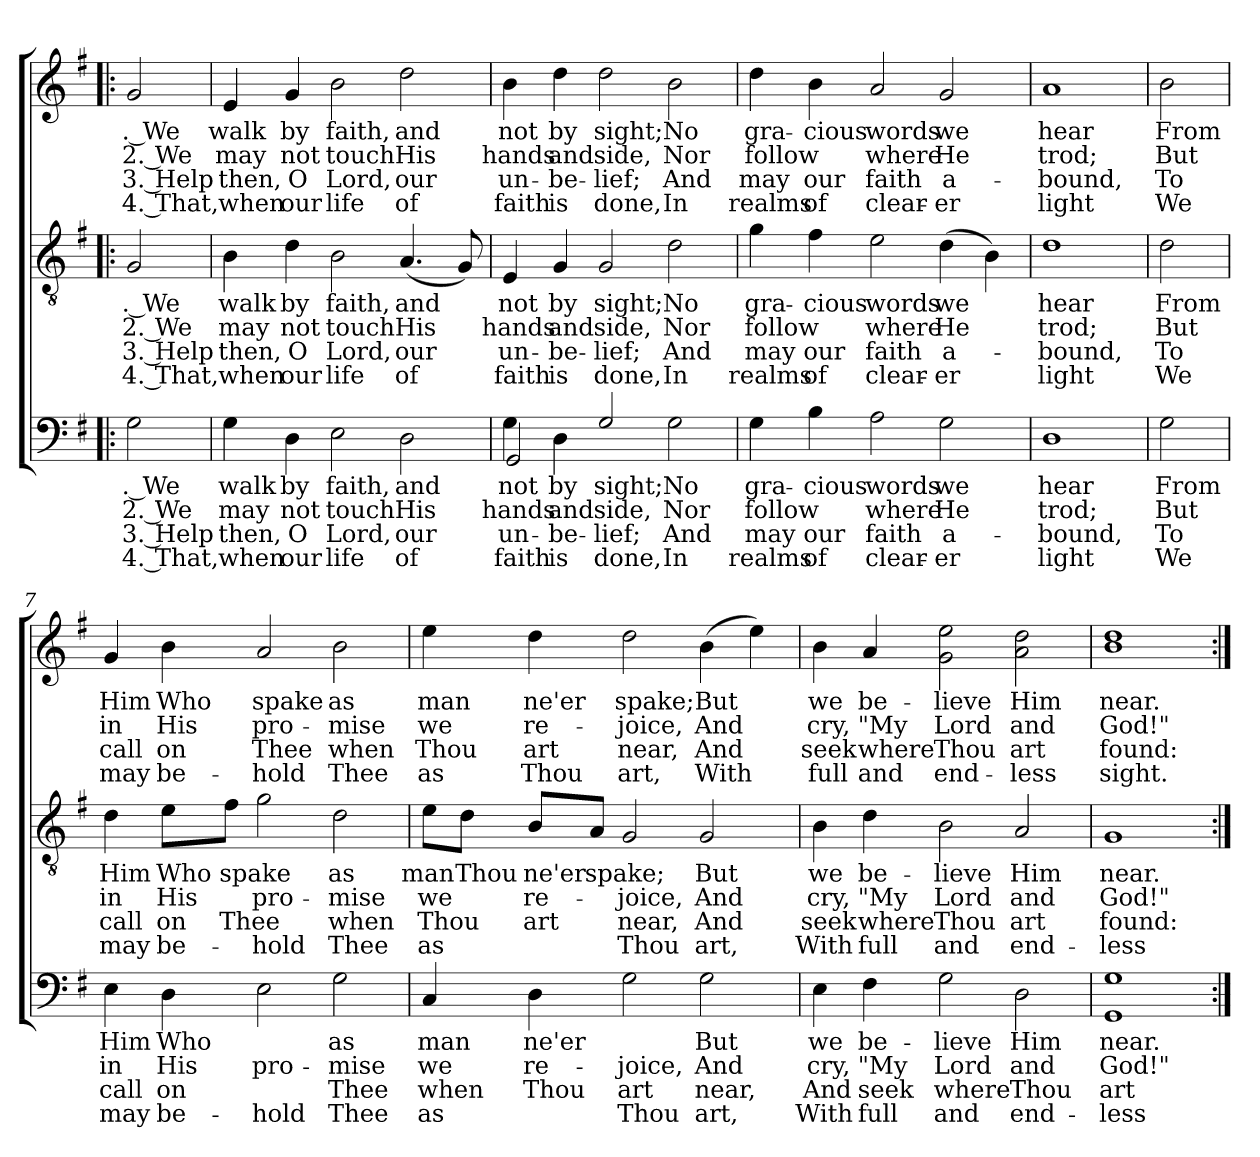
**kern	**text	**text	**text	**text	**kern	**text	**text	**text	**text	**kern	**text	**text	**text	**text
*part3	*part3	*part3	*part3	*part3	*part2	*part2	*part2	*part2	*part2	*part1	*part1	*part1	*part1	*part1
*staff3	*staff3	*staff3	*staff3	*staff3	*staff2	*staff2	*staff2	*staff2	*staff2	*staff1	*staff1	*staff1	*staff1	*staff1
*clefF4	*	*	*	*	*clefGv2	*	*	*	*	*clefG2	*	*	*	*
*k[f#]	*	*	*	*	*k[f#]	*	*	*	*	*k[f#]	*	*	*	*
*G:	*	*	*	*	*G:	*	*	*	*	*G:	*	*	*	*
=1!|:	=1!|:	=1!|:	=1!|:	=1!|:	=1!|:	=1!|:	=1!|:	=1!|:	=1!|:	=1!|:	=1!|:	=1!|:	=1!|:	=1!|:
!	!LO:LY:a:rj	!LO:LY:a:rj	!LO:LY:a:rj	!LO:LY:a:rj	!	!LO:LY:b:rj	!LO:LY:b:rj	!LO:LY:b:rj	!LO:LY:b:rj	!	!LO:LY:b:rj	!LO:LY:b:rj	!LO:LY:b:rj	!LO:LY:b:rj
2G\	. We	2. We	3. Help	4. That,	2G/	. We	2. We	3. Help	4. That,	2g/	. We	2. We	3. Help	4. That,
=2	=2	=2	=2	=2	=2	=2	=2	=2	=2	=2	=2	=2	=2	=2
!	!LO:LY:a	!LO:LY:a	!LO:LY:a	!LO:LY:a	!	!LO:LY:b	!LO:LY:b	!LO:LY:b	!LO:LY:b	!	!LO:LY:b	!LO:LY:b	!LO:LY:b	!LO:LY:b
4G\	walk	may	then,	when	4B\	walk	may	then,	when	4e/	walk	may	then,	when
!	!LO:LY:a	!LO:LY:a	!LO:LY:a	!LO:LY:a	!	!LO:LY:b	!LO:LY:b	!LO:LY:b	!LO:LY:b	!	!LO:LY:b	!LO:LY:b	!LO:LY:b	!LO:LY:b
4D\	by	not	O	our	4d\	by	not	O	our	4g/	by	not	O	our
!	!LO:LY:a	!LO:LY:a	!LO:LY:a	!LO:LY:a	!	!LO:LY:b	!LO:LY:b	!LO:LY:b	!LO:LY:b	!	!LO:LY:b	!LO:LY:b	!LO:LY:b	!LO:LY:b
2E\	faith,	touch	Lord,	life	2B\	faith,	touch	Lord,	life	2b\	faith,	touch	Lord,	life
!	!LO:LY:a	!LO:LY:a	!LO:LY:a	!LO:LY:a	!	!LO:LY:b	!LO:LY:b	!LO:LY:b	!LO:LY:b	!	!LO:LY:b	!LO:LY:b	!LO:LY:b	!LO:LY:b
2D\	and	His	our	of	(<4.A/	and	His	our	of	2dd\	and	His	our	of
.	.	.	.	.	8G/)	.	.	.	.	.	.	.	.	.
=3	=3	=3	=3	=3	=3	=3	=3	=3	=3	=3	=3	=3	=3	=3
!	!LO:LY:a	!LO:LY:a	!LO:LY:a	!LO:LY:a	!	!LO:LY:b	!LO:LY:b	!LO:LY:b	!LO:LY:b	!	!LO:LY:b	!LO:LY:b	!LO:LY:b	!LO:LY:b
*^	*	*	*	*	*	*	*	*	*	*	*	*	*	*
4G\	2GG/	not	hands	un-	faith	4E/	not	hands	un-	faith	4b\	not	hands	un-	faith
!	!	!LO:LY:a	!LO:LY:a	!LO:LY:a	!LO:LY:a	!	!LO:LY:b	!LO:LY:b	!LO:LY:b	!LO:LY:b	!	!LO:LY:b	!LO:LY:b	!LO:LY:b	!LO:LY:b
4D\	.	by	and	-be-	is	4G/	by	and	-be-	is	4dd\	by	and	-be-	is
!	!	!LO:LY:a	!LO:LY:a	!LO:LY:a	!LO:LY:a	!	!LO:LY:b	!LO:LY:b	!LO:LY:b	!LO:LY:b	!	!LO:LY:b	!LO:LY:b	!LO:LY:b	!LO:LY:b
2G/	2ryy	sight;	side,	-lief;	done,	2G/	sight;	side,	-lief;	done,	2dd\	sight;	side,	-lief;	done,
!	!	!LO:LY:a	!LO:LY:a	!LO:LY:a	!LO:LY:a	!	!LO:LY:b	!LO:LY:b	!LO:LY:b	!LO:LY:b	!	!LO:LY:b	!LO:LY:b	!LO:LY:b	!LO:LY:b
2ryy	2G\	No	Nor	And	In	2d\	No	Nor	And	In	2b\	No	Nor	And	In
=4	=4	=4	=4	=4	=4	=4	=4	=4	=4	=4	=4	=4	=4	=4	=4
!	!	!LO:LY:a	!LO:LY:a	!LO:LY:a	!LO:LY:a	!	!LO:LY:b	!LO:LY:b	!LO:LY:b	!LO:LY:b	!	!LO:LY:b	!LO:LY:b	!LO:LY:b	!LO:LY:b
*v	*v	*	*	*	*	*	*	*	*	*	*	*	*	*	*
4G\	gra-	follow	may	realms	4g\	gra-	follow	may	realms	4dd\	gra-	follow	may	realms
!	!LO:LY:a	!	!LO:LY:a	!LO:LY:a	!	!LO:LY:b	!	!LO:LY:b	!LO:LY:b	!	!LO:LY:b	!	!LO:LY:b	!LO:LY:b
4B\	-cious	.	our	of	4f#\	-cious	.	our	of	4b\	-cious	.	our	of
!	!LO:LY:a	!LO:LY:a	!LO:LY:a	!LO:LY:a	!	!LO:LY:b	!LO:LY:b	!LO:LY:b	!LO:LY:b	!	!LO:LY:b	!LO:LY:b	!LO:LY:b	!LO:LY:b
2A\	words	where	faith	clear-	2e\	words	where	faith	clear-	2a/	words	where	faith	clear-
!	!LO:LY:a	!LO:LY:a	!LO:LY:a	!LO:LY:a	!	!LO:LY:b	!LO:LY:b	!LO:LY:b	!LO:LY:b	!	!LO:LY:b	!LO:LY:b	!LO:LY:b	!LO:LY:b
2G\	we	He	a-	-er	(>4d\	we	He	a-	-er	2g/	we	He	a-	-er
.	.	.	.	.	4B\)	.	.	.	.	.	.	.	.	.
=5	=5	=5	=5	=5	=5	=5	=5	=5	=5	=5	=5	=5	=5	=5
!	!LO:LY:a	!LO:LY:a	!LO:LY:a	!LO:LY:a	!	!LO:LY:b	!LO:LY:b	!LO:LY:b	!LO:LY:b	!	!LO:LY:b	!LO:LY:b	!LO:LY:b	!LO:LY:b
1D	hear	trod;	-bound,	light	1d	hear	trod;	-bound,	light	1a	hear	trod;	-bound,	light
!!LO:LB:g=z
=6	=6	=6	=6	=6	=6	=6	=6	=6	=6	=6	=6	=6	=6	=6
!	!LO:LY:a	!LO:LY:a	!LO:LY:a	!LO:LY:a	!	!LO:LY:b	!LO:LY:b	!LO:LY:b	!LO:LY:b	!	!LO:LY:b	!LO:LY:b	!LO:LY:b	!LO:LY:b
2G\	From	But	To	We	2d\	From	But	To	We	2b\	From	But	To	We
=7	=7	=7	=7	=7	=7	=7	=7	=7	=7	=7	=7	=7	=7	=7
!	!LO:LY:a	!LO:LY:a	!LO:LY:a	!LO:LY:a	!	!LO:LY:b	!LO:LY:b	!LO:LY:b	!LO:LY:b	!	!LO:LY:b	!LO:LY:b	!LO:LY:b	!LO:LY:b
4E\	Him	in	call	may	4d\	Him	in	call	may	4g/	Him	in	call	may
!	!LO:LY:a	!LO:LY:a	!LO:LY:a	!LO:LY:a	!	!LO:LY:b	!LO:LY:b	!LO:LY:b	!LO:LY:b	!	!LO:LY:b	!LO:LY:b	!LO:LY:b	!LO:LY:b
4D\	Who	His	on	be-	8e\L	Who	His	on	be-	4b\	Who	His	on	be-
!	!	!	!	!	!	!LO:LY:b	!	!LO:LY:b	!	!	!	!	!	!
.	.	.	.	.	8f#\J	spake	.	Thee	.	.	.	.	.	.
!	!	!LO:LY:a	!	!LO:LY:a	!	!	!LO:LY:b	!	!LO:LY:b	!	!LO:LY:b	!LO:LY:b	!LO:LY:b	!LO:LY:b
2E\	.	pro-	.	-hold	2g\	.	pro-	.	-hold	2a/	spake	pro-	Thee	-hold
!	!LO:LY:a	!LO:LY:a	!LO:LY:a	!LO:LY:a	!	!LO:LY:b	!LO:LY:b	!LO:LY:b	!LO:LY:b	!	!LO:LY:b	!LO:LY:b	!LO:LY:b	!LO:LY:b
2G\	as	-mise	Thee	Thee	2d\	as	-mise	when	Thee	2b\	as	-mise	when	Thee
=8	=8	=8	=8	=8	=8	=8	=8	=8	=8	=8	=8	=8	=8	=8
!	!LO:LY:a	!LO:LY:a	!LO:LY:a	!LO:LY:a	!	!LO:LY:b	!LO:LY:b	!LO:LY:b	!LO:LY:b	!	!LO:LY:b	!LO:LY:b	!LO:LY:b	!LO:LY:b
4C/	man	we	when	as	8e\L	man	we	Thou	as	4ee\	man	we	Thou	as
!	!	!	!	!	!	!LO:LY:b	!	!	!	!	!	!	!	!
.	.	.	.	.	8d\J	Thou	.	.	.	.	.	.	.	.
!	!LO:LY:a	!LO:LY:a	!LO:LY:a	!	!	!LO:LY:b	!LO:LY:b	!LO:LY:b	!	!	!LO:LY:b	!LO:LY:b	!LO:LY:b	!LO:LY:b
4D\	ne'er	re-	Thou	.	8B/L	ne'er	re-	art	.	4dd\	ne'er	re-	art	Thou
!	!	!	!	!	!	!LO:LY:b	!	!	!	!	!	!	!	!
.	.	.	.	.	8A/J	spake;	.	.	.	.	.	.	.	.
!	!	!LO:LY:a	!LO:LY:a	!LO:LY:a	!	!	!LO:LY:b	!LO:LY:b	!LO:LY:b	!	!LO:LY:b	!LO:LY:b	!LO:LY:b	!LO:LY:b
2G\	.	-joice,	art	Thou	2G/	.	-joice,	near,	Thou	2dd\	spake;	-joice,	near,	art,
!	!LO:LY:a	!LO:LY:a	!LO:LY:a	!LO:LY:a	!	!LO:LY:b	!LO:LY:b	!LO:LY:b	!LO:LY:b	!	!LO:LY:b	!LO:LY:b	!LO:LY:b	!LO:LY:b
2G\	But	And	near,	art,	2G/	But	And	And	art,	(>4b\	But	And	And	With
.	.	.	.	.	.	.	.	.	.	4ee\)	.	.	.	.
=9	=9	=9	=9	=9	=9	=9	=9	=9	=9	=9	=9	=9	=9	=9
!	!LO:LY:a	!LO:LY:a	!LO:LY:a	!LO:LY:a	!	!LO:LY:b	!LO:LY:b	!LO:LY:b	!LO:LY:b	!	!LO:LY:b	!LO:LY:b	!LO:LY:b	!LO:LY:b
4E\	we	cry,	And	With	4B\	we	cry,	seek	With	4b\	we	cry,	seek	full
!	!LO:LY:a	!LO:LY:a	!LO:LY:a	!LO:LY:a	!	!LO:LY:b	!LO:LY:b	!LO:LY:b	!LO:LY:b	!	!LO:LY:b	!LO:LY:b	!LO:LY:b	!LO:LY:b
4F#\	be-	"My	seek	full	4d\	be-	"My	where	full	4a/	be-	"My	where	and
!	!LO:LY:a	!LO:LY:a	!LO:LY:a	!LO:LY:a	!	!LO:LY:b	!LO:LY:b	!LO:LY:b	!LO:LY:b	!	!LO:LY:b	!LO:LY:b	!LO:LY:b	!LO:LY:b
2G\	-lieve	Lord	where	and	2B\	-lieve	Lord	Thou	and	2g\ 2ee\	-lieve	Lord	Thou	end-
!	!LO:LY:a	!LO:LY:a	!LO:LY:a	!LO:LY:a	!	!LO:LY:b	!LO:LY:b	!LO:LY:b	!LO:LY:b	!	!LO:LY:b	!LO:LY:b	!LO:LY:b	!LO:LY:b
2D\	Him	and	Thou	end-	2A/	Him	and	art	end-	2a\ 2dd\	Him	and	art	-less
=10	=10	=10	=10	=10	=10	=10	=10	=10	=10	=10	=10	=10	=10	=10
!	!LO:LY:a	!LO:LY:a	!LO:LY:a	!LO:LY:a	!	!LO:LY:b	!LO:LY:b	!LO:LY:b	!LO:LY:b	!	!LO:LY:b	!LO:LY:b	!LO:LY:b	!LO:LY:b
1GG 1G	near.	God!"	art	-less	1G	near.	God!"	found:	-less	1b 1dd	near.	God!"	found:	sight.
=:|!	=:|!	=:|!	=:|!	=:|!	=:|!	=:|!	=:|!	=:|!	=:|!	=:|!	=:|!	=:|!	=:|!	=:|!
*-	*-	*-	*-	*-	*-	*-	*-	*-	*-	*-	*-	*-	*-	*-
